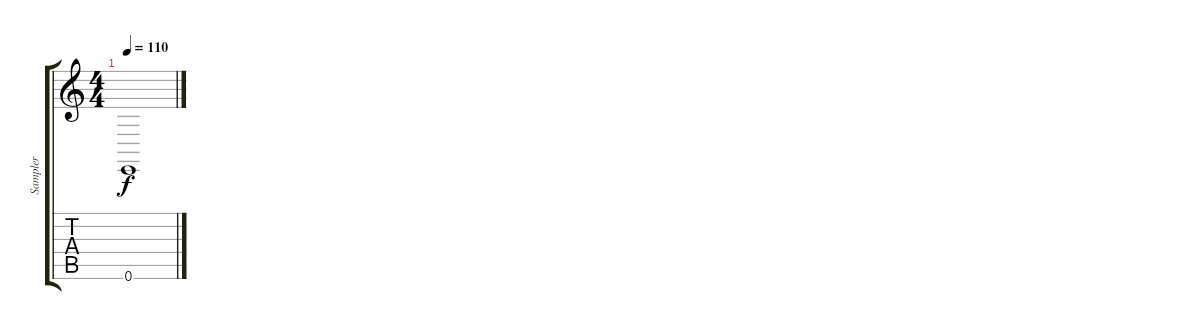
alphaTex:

\track ("Sampler" "Sampler") {instrument synthdrum}
\staff {score tabs}
\tuning (E4 B3 G3 D3 A2 E2) {hide}
\ts (4 4)
\tempo 110
\clef g2
\ks c
0.6.1{dy f}
